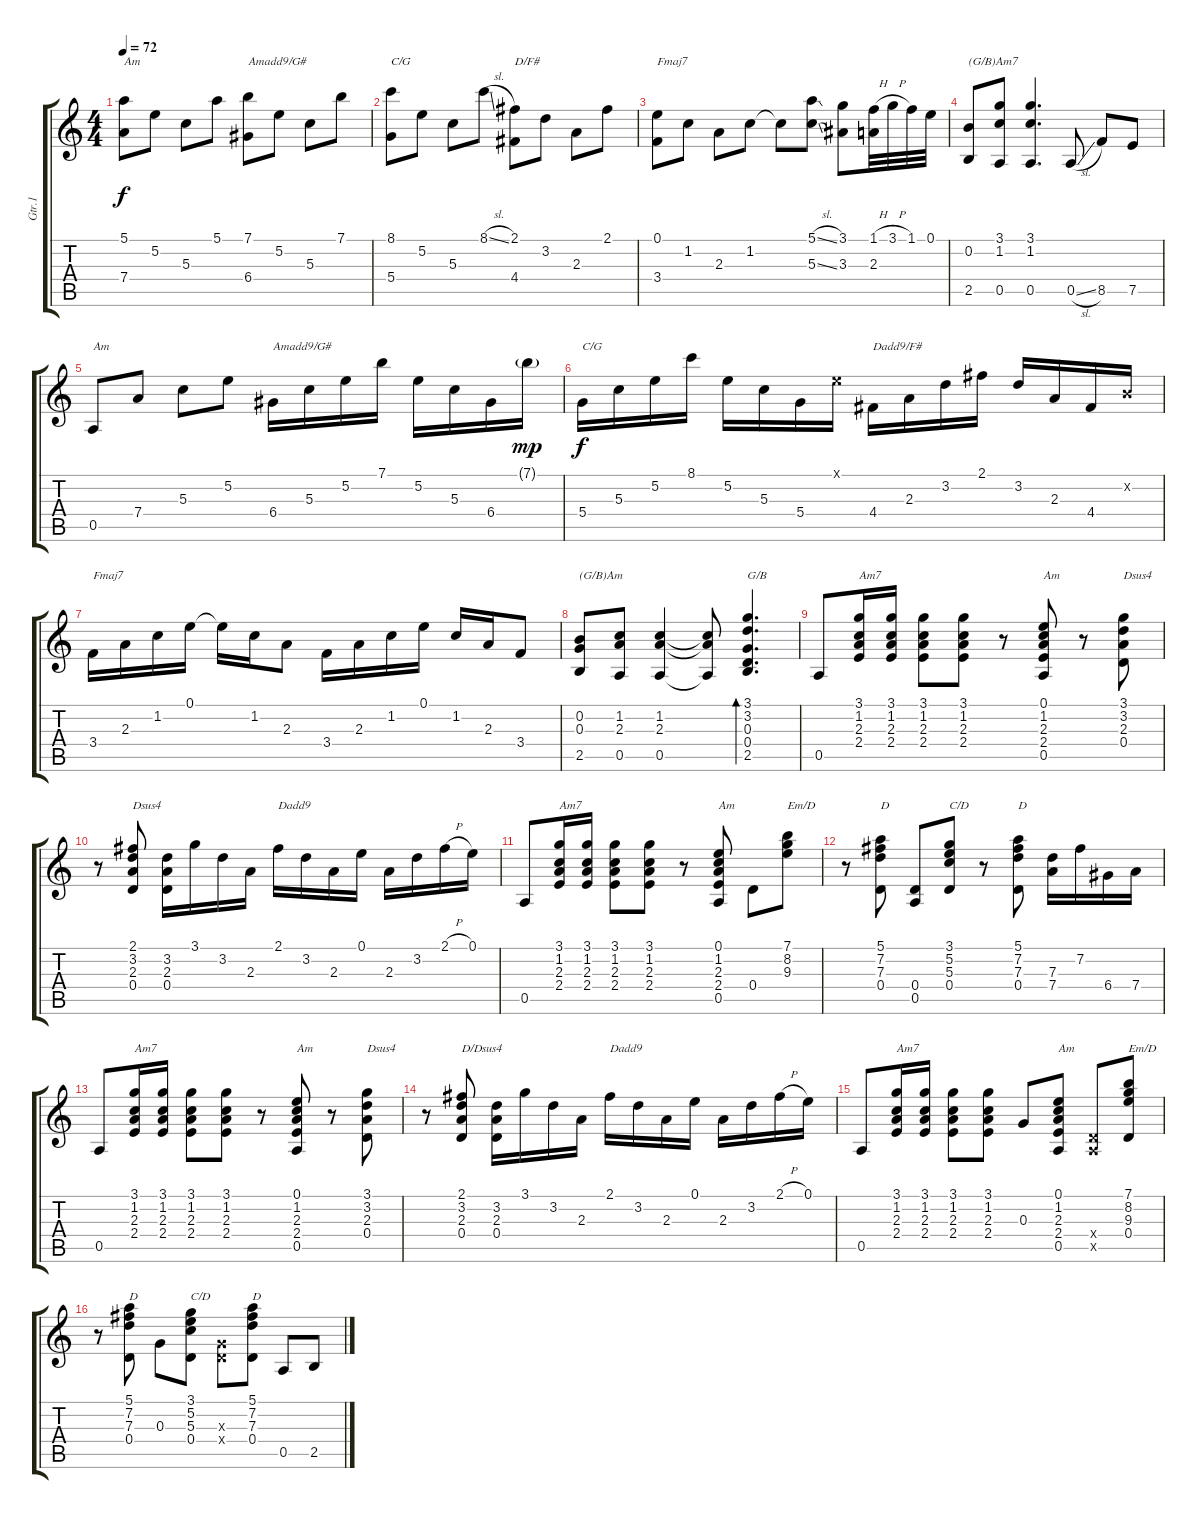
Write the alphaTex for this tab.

\track ("Gtr.1" "Gtr.1") {instrument electricguitarclean}
\staff {score tabs}
\tuning (E4 B3 G3 D3 A2 E2) {hide}
\ts (4 4)
\tempo 72
\clef g2
\ks c
(5.1 7.4).8{txt "Am" dy f} 5.2.8 5.3.8 5.1.8 (7.1 6.4).8{txt "Amadd9/G#"} 5.2.8 5.3.8 7.1.8 |
(8.1 5.4).8{txt "C/G"} 5.2.8 5.3.8 8.1{sl}.8 (2.1 4.4).8{txt "D/F#"} 3.2.8 2.3.8 2.1.8 |
(0.1 3.4).8{txt "Fmaj7"} 1.2.8 2.3.8 1.2.8 1.2{t}.8 (5.1{sl} 5.3{sl}).8 (3.1 3.3).8 (1.1{h} 2.3).32 3.1{h}.32 1.1.32 0.1.32 |
(0.2 2.5).8{txt "(G/B)Am7"} (3.1 1.2 0.5).8 (3.1 1.2 0.5).4{d} 0.5{sl}.8 8.5.8 7.5.8 |
0.5.8{txt "Am"} 7.4.8 5.3.8 5.2.8 6.4.16{txt "Amadd9/G#"} 5.3.16 5.2.16 7.1.16 5.2.16 5.3.16 6.4.16 7.1{g}.16{dy mp} |
5.4.16{txt "C/G" dy f} 5.3.16 5.2.16 8.1.16 5.2.16 5.3.16 5.4.16 0.1{x}.16 4.4.16{txt "Dadd9/F#"} 2.3.16 3.2.16 2.1.16 3.2.16 2.3.16 4.4.16 0.2{x}.16 |
3.4.16{txt "Fmaj7"} 2.3.16 1.2.16 0.1.16 0.1{t}.16 1.2.16 2.3.8 3.4.16 2.3.16 1.2.16 0.1.16 1.2.16 2.3.16 3.4.8 |
(0.2 0.3 2.5).8{txt "(G/B)Am"} (1.2 2.3 0.5).8 (1.2 2.3 0.5).4 (1.2{t} 2.3{t} 0.5{t}).8 (3.1 3.2 0.3 0.4 2.5).4{d bd 60 txt "G/B"} |
0.5.8 (3.1 1.2 2.3 2.4).16{txt "Am7"} (3.1 1.2 2.3 2.4).16 (3.1 1.2 2.3 2.4).8 (3.1 1.2 2.3 2.4).8 r.8 (0.1 1.2 2.3 2.4 0.5).8{txt "Am"} r.8 (3.1 3.2 2.3 0.4).8{txt "Dsus4"} |
r.8 (2.1 3.2 2.3 0.4).8{txt "Dsus4"} (3.2 2.3 0.4).16 3.1.16 3.2.16 2.3.16 2.1.16{txt "Dadd9"} 3.2.16 2.3.16 0.1.16 2.3.16 3.2.16 2.1{h}.16 0.1.16 |
0.5.8 (3.1 1.2 2.3 2.4).16{txt "Am7"} (3.1 1.2 2.3 2.4).16 (3.1 1.2 2.3 2.4).8 (3.1 1.2 2.3 2.4).8 r.8 (0.1 1.2 2.3 2.4 0.5).8{txt "Am"} 0.4.8 (7.1 8.2 9.3).8{txt "Em/D"} |
r.8 (5.1 7.2 7.3 0.4).8{txt "D"} (0.4 0.5).8 (3.1 5.2 5.3 0.4).8{txt "C/D"} r.8 (5.1 7.2 7.3 0.4).8{txt "D"} (7.3 7.4).16 7.2.16 6.4.16 7.4.16 |
0.5.8 (3.1 1.2 2.3 2.4).16{txt "Am7"} (3.1 1.2 2.3 2.4).16 (3.1 1.2 2.3 2.4).8 (3.1 1.2 2.3 2.4).8 r.8 (0.1 1.2 2.3 2.4 0.5).8{txt "Am"} r.8 (3.1 3.2 2.3 0.4).8{txt "Dsus4"} |
r.8 (2.1 3.2 2.3 0.4).8{txt "D/Dsus4"} (3.2 2.3 0.4).16 3.1.16 3.2.16 2.3.16 2.1.16{txt "Dadd9"} 3.2.16 2.3.16 0.1.16 2.3.16 3.2.16 2.1{h}.16 0.1.16 |
0.5.8 (3.1 1.2 2.3 2.4).16{txt "Am7"} (3.1 1.2 2.3 2.4).16 (3.1 1.2 2.3 2.4).8 (3.1 1.2 2.3 2.4).8 0.3.8 (0.1 1.2 2.3 2.4 0.5).8{txt "Am"} (0.4{x} 0.5{x}).8 (7.1 8.2 9.3 0.4).8{txt "Em/D"} |
r.8 (5.1 7.2 7.3 0.4).8{txt "D"} 0.3.8 (3.1 5.2 5.3 0.4).8{txt "C/D"} (0.3{x} 0.4{x}).8 (5.1 7.2 7.3 0.4).8{txt "D"} 0.5.8 2.5.8
